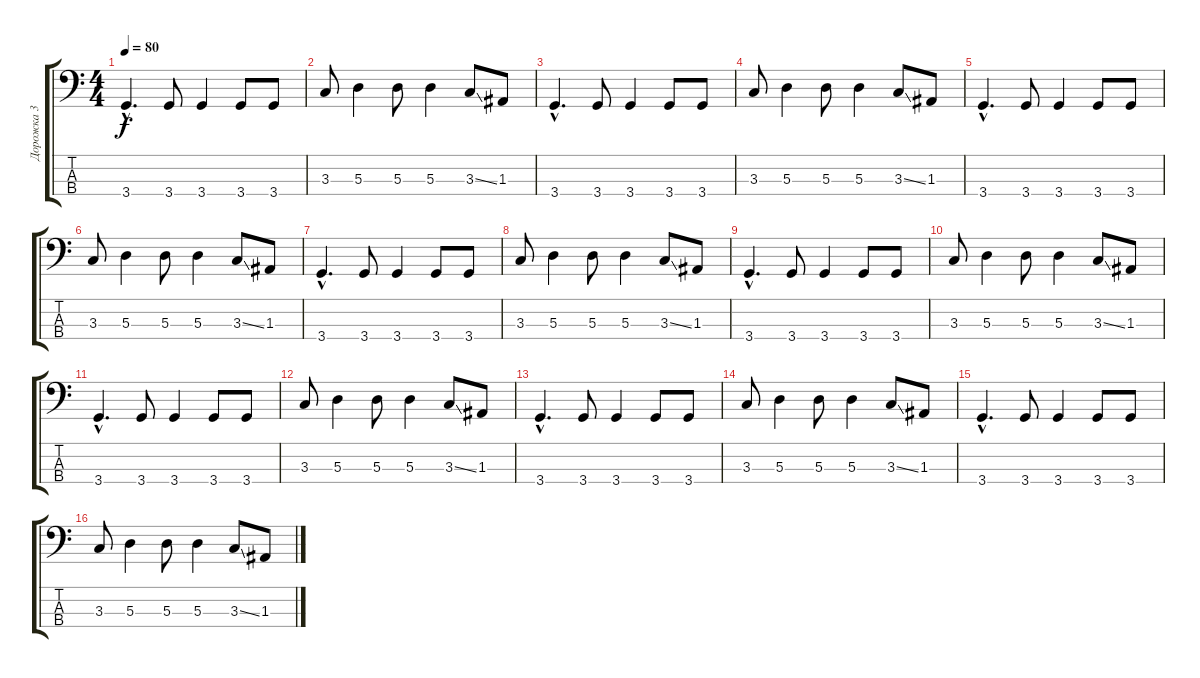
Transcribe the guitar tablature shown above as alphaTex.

\track ("Дорожка 3" "Дорожка 3") {instrument electricbassfinger}
\staff {score tabs}
\tuning (G2 D2 A1 E1) {hide}
\ts (4 4)
\tempo 80
\clef f4
\ks c
3.4{hac}.4{d dy f} 3.4.8 3.4.4 3.4.8 3.4.8 |
3.3.8 5.3.4 5.3.8 5.3.4 3.3{ss}.8 1.3.8 |
3.4{hac}.4{d} 3.4.8 3.4.4 3.4.8 3.4.8 |
3.3.8 5.3.4 5.3.8 5.3.4 3.3{ss}.8 1.3.8 |
3.4{hac}.4{d} 3.4.8 3.4.4 3.4.8 3.4.8 |
3.3.8 5.3.4 5.3.8 5.3.4 3.3{ss}.8 1.3.8 |
3.4{hac}.4{d} 3.4.8 3.4.4 3.4.8 3.4.8 |
3.3.8 5.3.4 5.3.8 5.3.4 3.3{ss}.8 1.3.8 |
3.4{hac}.4{d} 3.4.8 3.4.4 3.4.8 3.4.8 |
3.3.8 5.3.4 5.3.8 5.3.4 3.3{ss}.8 1.3.8 |
3.4{hac}.4{d} 3.4.8 3.4.4 3.4.8 3.4.8 |
3.3.8 5.3.4 5.3.8 5.3.4 3.3{ss}.8 1.3.8 |
3.4{hac}.4{d} 3.4.8 3.4.4 3.4.8 3.4.8 |
3.3.8 5.3.4 5.3.8 5.3.4 3.3{ss}.8 1.3.8 |
3.4{hac}.4{d} 3.4.8 3.4.4 3.4.8 3.4.8 |
3.3.8 5.3.4 5.3.8 5.3.4 3.3{ss}.8 1.3.8
